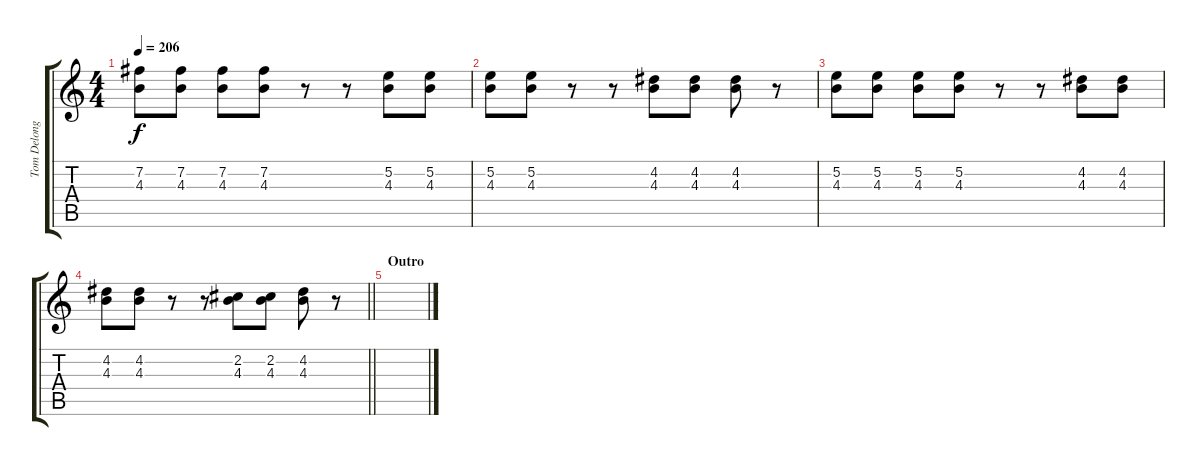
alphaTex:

\track ("Tom Delonge - Guitar" "Tom Delong") {instrument distortionguitar}
\staff {score tabs}
\tuning (E4 B3 G3 D3 A2 E2) {hide}
\ts (4 4)
\tempo 206
\clef g2
\ks c
(7.2 4.3).8{dy f} (7.2 4.3).8 (7.2 4.3).8 (7.2 4.3).8 r.8 r.8 (5.2 4.3).8 (5.2 4.3).8 |
(5.2 4.3).8 (5.2 4.3).8 r.8 r.8 (4.2 4.3).8 (4.2 4.3).8 (4.2 4.3).8 r.8 |
(5.2 4.3).8 (5.2 4.3).8 (5.2 4.3).8 (5.2 4.3).8 r.8 r.8 (4.2 4.3).8 (4.2 4.3).8 |
\barLineRight lightlight
(4.2 4.3).8 (4.2 4.3).8 r.8 r.8 (2.2 4.3).8 (2.2 4.3).8 (4.2 4.3).8 r.8 |
\section ("" "Outro")
